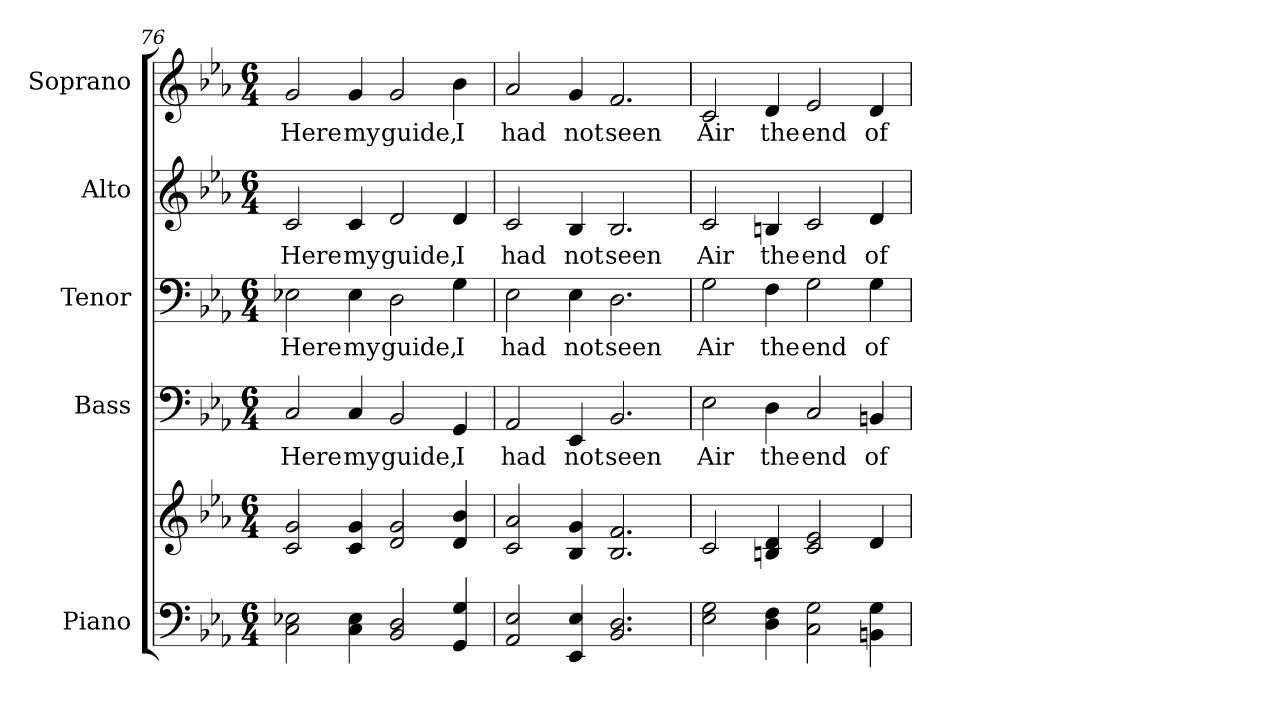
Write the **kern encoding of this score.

**kern	**kern	**kern	**text	**kern	**text	**kern	**text	**kern	**text
*part5	*part5	*part4	*part4	*part3	*part3	*part2	*part2	*part1	*part1
*staff6	*staff5	*staff4	*staff4	*staff3	*staff3	*staff2	*staff2	*staff1	*staff1
*I"Piano	*	*I"Bass	*	*I"Tenor	*	*I"Alto	*	*I"Soprano	*
*I'Pno.	*	*I'B.	*	*I'T.	*	*I'A.	*	*I'S.	*
*clefF4	*clefG2	*clefF4	*	*clefF4	*	*clefG2	*	*clefG2	*
*k[b-e-a-]	*k[b-e-a-]	*k[b-e-a-]	*	*k[b-e-a-]	*	*k[b-e-a-]	*	*k[b-e-a-]	*
*E-:	*E-:	*E-:	*	*E-:	*	*E-:	*	*E-:	*
*M6/4	*M6/4	*M6/4	*	*M6/4	*	*M6/4	*	*M6/4	*
=76	=76	=76	=76	=76	=76	=76	=76	=76	=76
!	!	!	!LO:LY:b:color=#000000	!	!	!	!	!	!
!	!	!	!	!	!LO:LY:b:color=#000000	!	!	!	!
!	!	!	!	!	!	!	!LO:LY:b:color=#000000	!	!
!	!	!	!	!	!	!	!	!	!LO:LY:b:color=#000000
2Ci\ 2E-Xi	2ci/ 2gi	2Ci/	Here	2E-Xi\	Here	2ci/	Here	2gi/	Here
!	!	!	!LO:LY:b:color=#000000	!	!	!	!	!	!
!	!	!	!	!	!LO:LY:b:color=#000000	!	!	!	!
!	!	!	!	!	!	!	!LO:LY:b:color=#000000	!	!
!	!	!	!	!	!	!	!	!	!LO:LY:b:color=#000000
4Ci\ 4E-i	4ci/ 4gi	4Ci/	my	4E-i\	my	4ci/	my	4gi/	my
!	!	!	!LO:LY:b:color=#000000	!	!	!	!	!	!
!	!	!	!	!	!LO:LY:b:color=#000000	!	!	!	!
!	!	!	!	!	!	!	!LO:LY:b:color=#000000	!	!
!	!	!	!	!	!	!	!	!	!LO:LY:b:color=#000000
2BB-i/ 2Di	2di/ 2gi	2BB-i/	guide,	2Di\	guide,	2di/	guide,	2gi/	guide,
!	!	!	!LO:LY:b:color=#000000	!	!	!	!	!	!
!	!	!	!	!	!LO:LY:b:color=#000000	!	!	!	!
!	!	!	!	!	!	!	!LO:LY:b:color=#000000	!	!
!	!	!	!	!	!	!	!	!	!LO:LY:b:color=#000000
4GGi/ 4Gi	4di/ 4b-i	4GGi/	I	4Gi\	I	4di/	I	4b-i\	I
!!LO:LB:g=z
=77	=77	=77	=77	=77	=77	=77	=77	=77	=77
!	!	!	!LO:LY:b:color=#000000	!	!	!	!	!	!
!	!	!	!	!	!LO:LY:b:color=#000000	!	!	!	!
!	!	!	!	!	!	!	!LO:LY:b:color=#000000	!	!
!	!	!	!	!	!	!	!	!	!LO:LY:b:color=#000000
2AA-i/ 2E-i	2ci/ 2a-i	2AA-i/	had	2E-i\	had	2ci/	had	2a-i/	had
!	!	!	!LO:LY:b:color=#000000	!	!	!	!	!	!
!	!	!	!	!	!LO:LY:b:color=#000000	!	!	!	!
!	!	!	!	!	!	!	!LO:LY:b:color=#000000	!	!
!	!	!	!	!	!	!	!	!	!LO:LY:b:color=#000000
4EE-i/ 4E-i	4B-i/ 4gi	4EE-i/	not	4E-i\	not	4B-i/	not	4gi/	not
!	!	!	!LO:LY:b:color=#000000	!	!	!	!	!	!
!	!	!	!	!	!LO:LY:b:color=#000000	!	!	!	!
!	!	!	!	!	!	!	!LO:LY:b:color=#000000	!	!
!	!	!	!	!	!	!	!	!	!LO:LY:b:color=#000000
2.BB-i/ 2.Di	2.B-i/ 2.fi	2.BB-i/	seen	2.Di\	seen	2.B-i/	seen	2.fi/	seen
=78	=78	=78	=78	=78	=78	=78	=78	=78	=78
!	!	!	!LO:LY:b:color=#000000	!	!	!	!	!	!
!	!	!	!	!	!LO:LY:b:color=#000000	!	!	!	!
!	!	!	!	!	!	!	!LO:LY:b:color=#000000	!	!
!	!	!	!	!	!	!	!	!	!LO:LY:b:color=#000000
2E-i\ 2Gi	2ci/	2E-i\	Air	2Gi\	Air	2ci/	Air	2ci/	Air
!	!	!	!LO:LY:b:color=#000000	!	!	!	!	!	!
!	!	!	!	!	!LO:LY:b:color=#000000	!	!	!	!
!	!	!	!	!	!	!	!LO:LY:b:color=#000000	!	!
!	!	!	!	!	!	!	!	!	!LO:LY:b:color=#000000
4Di\ 4Fi	4Bni/ 4di	4Di\	the	4Fi\	the	4Bni/	the	4di/	the
!	!	!	!LO:LY:b:color=#000000	!	!	!	!	!	!
!	!	!	!	!	!LO:LY:b:color=#000000	!	!	!	!
!	!	!	!	!	!	!	!LO:LY:b:color=#000000	!	!
!	!	!	!	!	!	!	!	!	!LO:LY:b:color=#000000
2Ci\ 2Gi	2ci/ 2e-i	2Ci/	end	2Gi\	end	2ci/	end	2e-i/	end
!	!	!	!LO:LY:b:color=#000000	!	!	!	!	!	!
!	!	!	!	!	!LO:LY:b:color=#000000	!	!	!	!
!	!	!	!	!	!	!	!LO:LY:b:color=#000000	!	!
!	!	!	!	!	!	!	!	!	!LO:LY:b:color=#000000
4BBni\ 4Gi	4di/	4BBni/	of	4Gi\	of	4di/	of	4di/	of
=	=	=	=	=	=	=	=	=	=
*-	*-	*-	*-	*-	*-	*-	*-	*-	*-
